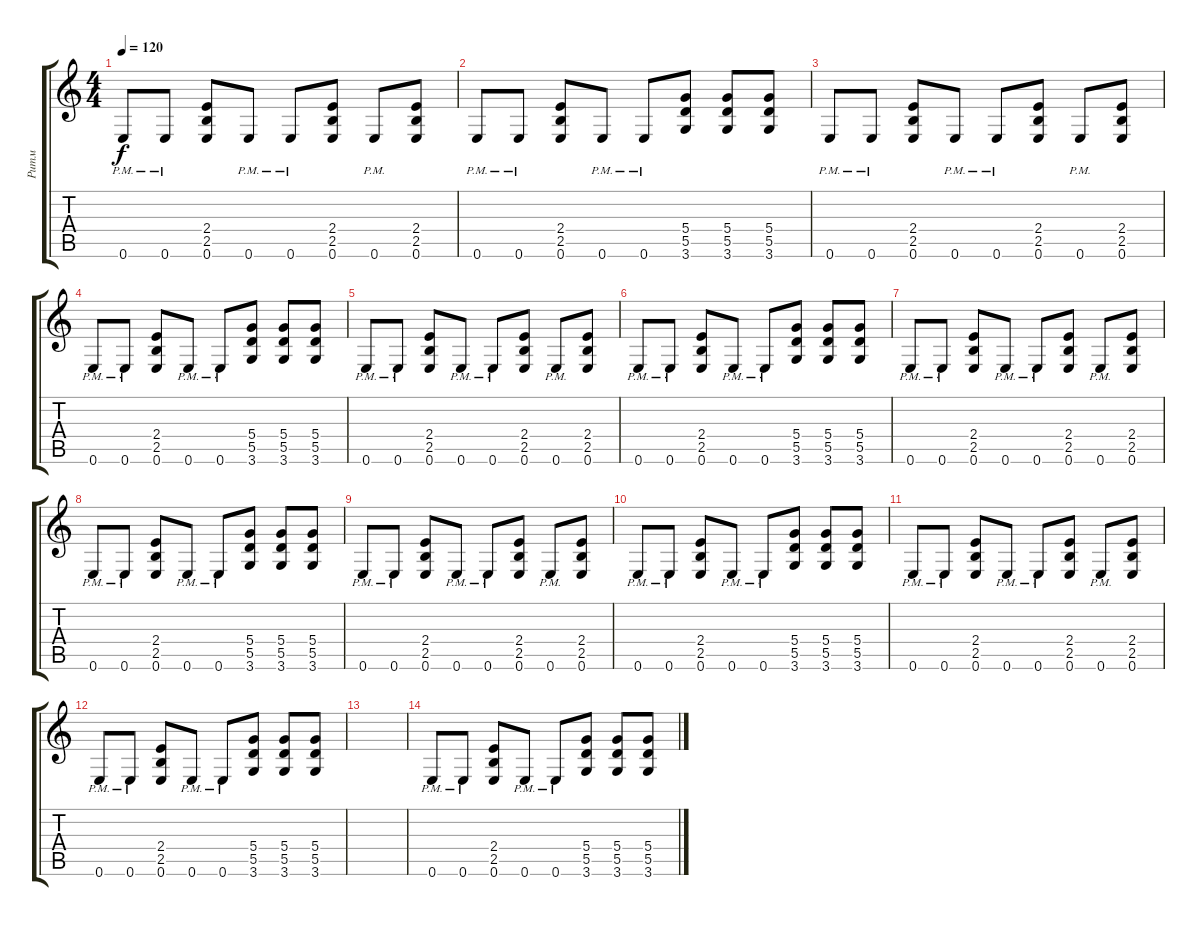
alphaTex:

\track ("Ритм" "Ритм") {instrument distortionguitar}
\staff {score tabs}
\tuning (E4 B3 G3 D3 A2 E2) {hide}
\ts (4 4)
\tempo 120
\clef g2
\ks c
0.6{pm}.8{dy f volume 10} 0.6{pm}.8 (2.4 2.5 0.6).8 0.6{pm}.8 0.6{pm}.8 (2.4 2.5 0.6).8 0.6{pm}.8 (2.4 2.5 0.6).8 |
0.6{pm}.8 0.6{pm}.8 (2.4 2.5 0.6).8 0.6{pm}.8 0.6{pm}.8 (5.4 5.5 3.6).8 (5.4 5.5 3.6).8 (5.4 5.5 3.6).8 |
0.6{pm}.8 0.6{pm}.8 (2.4 2.5 0.6).8 0.6{pm}.8 0.6{pm}.8 (2.4 2.5 0.6).8 0.6{pm}.8 (2.4 2.5 0.6).8 |
0.6{pm}.8 0.6{pm}.8 (2.4 2.5 0.6).8 0.6{pm}.8 0.6{pm}.8 (5.4 5.5 3.6).8 (5.4 5.5 3.6).8 (5.4 5.5 3.6).8 |
0.6{pm}.8 0.6{pm}.8 (2.4 2.5 0.6).8 0.6{pm}.8 0.6{pm}.8 (2.4 2.5 0.6).8 0.6{pm}.8 (2.4 2.5 0.6).8 |
0.6{pm}.8 0.6{pm}.8 (2.4 2.5 0.6).8 0.6{pm}.8 0.6{pm}.8 (5.4 5.5 3.6).8 (5.4 5.5 3.6).8 (5.4 5.5 3.6).8 |
0.6{pm}.8 0.6{pm}.8 (2.4 2.5 0.6).8 0.6{pm}.8 0.6{pm}.8 (2.4 2.5 0.6).8 0.6{pm}.8 (2.4 2.5 0.6).8 |
0.6{pm}.8 0.6{pm}.8 (2.4 2.5 0.6).8 0.6{pm}.8 0.6{pm}.8 (5.4 5.5 3.6).8 (5.4 5.5 3.6).8 (5.4 5.5 3.6).8 |
0.6{pm}.8{volume 10} 0.6{pm}.8 (2.4 2.5 0.6).8 0.6{pm}.8 0.6{pm}.8 (2.4 2.5 0.6).8 0.6{pm}.8 (2.4 2.5 0.6).8 |
0.6{pm}.8 0.6{pm}.8 (2.4 2.5 0.6).8 0.6{pm}.8 0.6{pm}.8 (5.4 5.5 3.6).8 (5.4 5.5 3.6).8 (5.4 5.5 3.6).8 |
0.6{pm}.8{volume 10} 0.6{pm}.8 (2.4 2.5 0.6).8 0.6{pm}.8 0.6{pm}.8 (2.4 2.5 0.6).8 0.6{pm}.8 (2.4 2.5 0.6).8 |
0.6{pm}.8 0.6{pm}.8 (2.4 2.5 0.6).8 0.6{pm}.8 0.6{pm}.8 (5.4 5.5 3.6).8 (5.4 5.5 3.6).8 (5.4 5.5 3.6).8 |
|
0.6{pm}.8 0.6{pm}.8 (2.4 2.5 0.6).8 0.6{pm}.8 0.6{pm}.8 (5.4 5.5 3.6).8 (5.4 5.5 3.6).8 (5.4 5.5 3.6).8
